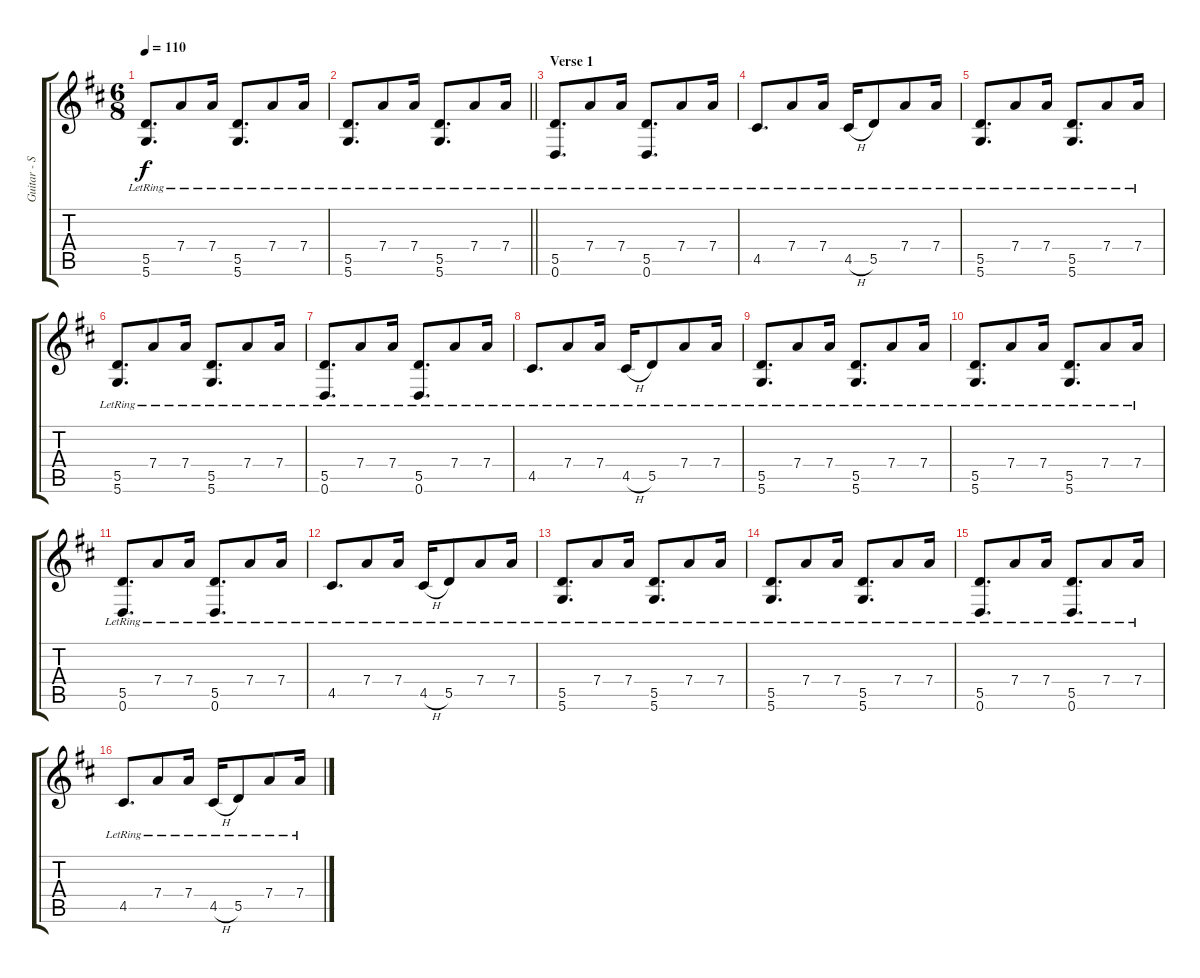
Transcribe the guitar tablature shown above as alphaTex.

\track ("Guitar - Simon Neil" "Guitar - S") {instrument electricguitarclean}
\staff {score tabs}
\tuning (E4 B3 G3 D3 A2 D2) {hide}
\ts (6 8)
\tempo 110
\clef g2
\ks d
(5.5{lr} 5.6{lr}).8{d dy f} 7.4{lr}.8 7.4{lr}.16 (5.5{lr} 5.6{lr}).8{d} 7.4{lr}.8 7.4{lr}.16 |
\barLineRight lightlight
(5.5{lr} 5.6{lr}).8{d} 7.4{lr}.8 7.4{lr}.16 (5.5{lr} 5.6{lr}).8{d} 7.4{lr}.8 7.4{lr}.16 |
\section ("" "Verse 1")
(5.5{lr} 0.6).8{d} 7.4{lr}.8 7.4{lr}.16 (5.5{lr} 0.6).8{d} 7.4{lr}.8 7.4{lr}.16 |
4.5{lr}.8{d} 7.4{lr}.8 7.4{lr}.16 4.5{h lr}.16 5.5{lr}.8 7.4{lr}.8 7.4{lr}.16 |
(5.5{lr} 5.6{lr}).8{d} 7.4{lr}.8 7.4{lr}.16 (5.5{lr} 5.6{lr}).8{d} 7.4{lr}.8 7.4{lr}.16 |
(5.5{lr} 5.6{lr}).8{d} 7.4{lr}.8 7.4{lr}.16 (5.5{lr} 5.6{lr}).8{d} 7.4{lr}.8 7.4{lr}.16 |
(5.5{lr} 0.6).8{d} 7.4{lr}.8 7.4{lr}.16 (5.5{lr} 0.6).8{d} 7.4{lr}.8 7.4{lr}.16 |
4.5{lr}.8{d} 7.4{lr}.8 7.4{lr}.16 4.5{h lr}.16 5.5{lr}.8 7.4{lr}.8 7.4{lr}.16 |
(5.5{lr} 5.6{lr}).8{d} 7.4{lr}.8 7.4{lr}.16 (5.5{lr} 5.6{lr}).8{d} 7.4{lr}.8 7.4{lr}.16 |
(5.5{lr} 5.6{lr}).8{d} 7.4{lr}.8 7.4{lr}.16 (5.5{lr} 5.6{lr}).8{d} 7.4{lr}.8 7.4{lr}.16 |
(5.5{lr} 0.6).8{d} 7.4{lr}.8 7.4{lr}.16 (5.5{lr} 0.6).8{d} 7.4{lr}.8 7.4{lr}.16 |
4.5{lr}.8{d} 7.4{lr}.8 7.4{lr}.16 4.5{h lr}.16 5.5{lr}.8 7.4{lr}.8 7.4{lr}.16 |
(5.5{lr} 5.6{lr}).8{d} 7.4{lr}.8 7.4{lr}.16 (5.5{lr} 5.6{lr}).8{d} 7.4{lr}.8 7.4{lr}.16 |
(5.5{lr} 5.6{lr}).8{d} 7.4{lr}.8 7.4{lr}.16 (5.5{lr} 5.6{lr}).8{d} 7.4{lr}.8 7.4{lr}.16 |
(5.5{lr} 0.6{lr}).8{d} 7.4{lr}.8 7.4{lr}.16 (5.5{lr} 0.6{lr}).8{d} 7.4{lr}.8 7.4{lr}.16 |
4.5{lr}.8{d volume 10} 7.4{lr}.8 7.4{lr}.16 4.5{h lr}.16{volume 7} 5.5{lr}.8 7.4{lr}.8 7.4{lr}.16
